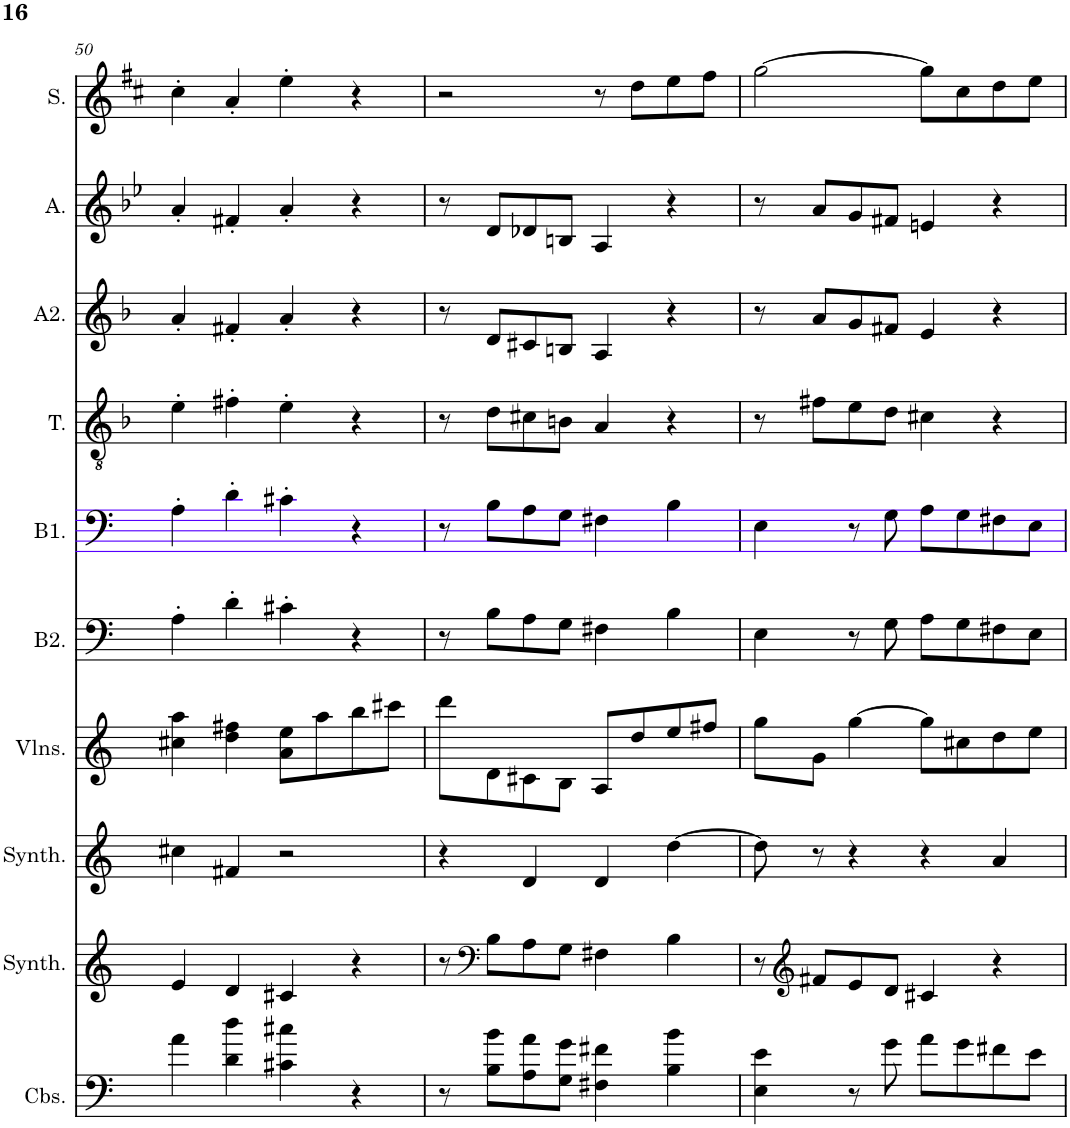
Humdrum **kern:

**kern	**kern	**kern	**kern	**kern	**kern	**kern	**kern	**kern	**kern
*part10	*part9	*part8	*part7	*part6	*part5	*part4	*part3	*part2	*part1
*staff10	*staff9	*staff8	*staff7	*staff6	*staff5	*staff4	*staff3	*staff2	*staff1
*I"Contrebasses, D'Bass/Strings, etc	*I"Synthétiseur d'instruments à cordes, Synth strings, etc	*I"Synthétiseur d'instruments à cordes, Synth strings 2	*I"Violons, 1st violins	*I"Basse2	*I"Basse1	*I"Ténor	*I"Alto2	*I"Alto	*I"Soprano
*I'Cbs.	*I'Synth.	*I'Synth.	*I'Vlns.	*I'B2.	*I'B1.	*I'T.	*I'A2.	*I'A.	*I'S.
!!LO:PB:g=z
*clefF4	*clefG2	*clefG2	*clefG2	*clefF4	*clefF4	*clefGv2	*clefG2	*clefG2	*clefG2
*Trd7c12	*	*	*	*	*	*	*	*	*
*k[]	*k[]	*k[]	*k[]	*k[]	*k[]	*k[b-]	*k[b-]	*k[b-e-]	*k[f#c#]
*M4/4	*M4/4	*M4/4	*M4/4	*M4/4	*M4/4	*M4/4	*M4/4	*M4/4	*M4/4
=50	=50	=50	=50	=50	=50	=50	=50	=50	=50
4a\	4e/	4cc#X\	4cc#X\ 4aa\	4A'\	4A'\	4e'\	4a'/	4a'/	4cc#'\
4d\ 4dd\	4d/	4f#X/	4dd\ 4ff#X\	4d'\	4d'\	4f#X'\	4f#X'/	4f#X'/	4a'/
4c#X\ 4cc#X\	4c#X/	2r	8a\ 8ee\L	4c#X'\	4c#X'\	4e'\	4a'/	4a'/	4ee'\
.	.	.	8aa\	.	.	.	.	.	.
4r	4r	.	8bb\	4r	4r	4r	4r	4r	4r
.	.	.	8ccc#X\J	.	.	.	.	.	.
=51	=51	=51	=51	=51	=51	=51	=51	=51	=51
8r	8r	4r	8ddd\L	8r	8r	8r	8r	8r	2r
*	*clefF4	*	*	*	*	*	*	*	*
8B\ 8b\L	8B\L	.	8d\	8B\L	8B\L	8d\L	8d/L	8d/L	.
8A\ 8a\	8A\	4d/	8c#X\	8A\	8A\	8c#X\	8c#X/	8d-X/	.
8G\ 8g\J	8G\J	.	8B\J	8G\J	8G\J	8Bn\J	8Bn/J	8Bn/J	.
4F#X\ 4f#X\	4F#X\	4d/	8A/L	4F#X\	4F#X\	4A/	4A/	4A/	8r
.	.	.	8dd/	.	.	.	.	.	8dd\L
4B\ 4b\	4B\	[4dd\	8ee/	4B\	4B\	4r	4r	4r	8ee\
.	.	.	8ff#X/J	.	.	.	.	.	8ff#\J
=52	=52	=52	=52	=52	=52	=52	=52	=52	=52
4E\ 4e\	8r	8dd\]	8gg\L	4E\	4E\	8r	8r	8r	[2gg\
*	*clefG2	*	*	*	*	*	*	*	*
.	8f#X/L	8r	8g\J	.	.	8f#X\L	8a/L	8a/L	.
8r	8e/	4r	[4gg\	8r	8r	8e\	8g/	8g/	.
8g\	8d/J	.	.	8G\	8G\	8d\J	8f#X/J	8f#X/J	.
8a\L	4c#X/	4r	8gg\L]	8A\L	8A\L	4c#X\	4e/	4en/	8gg\L]
8g\	.	.	8cc#X\	8G\	8G\	.	.	.	8cc#\
8f#X\	4r	4a/	8dd\	8F#X\	8F#X\	4r	4r	4r	8dd\
8e\J	.	.	8ee\J	8E\J	8E\J	.	.	.	8ee\J
=	=	=	=	=	=	=	=	=	=
*-	*-	*-	*-	*-	*-	*-	*-	*-	*-
